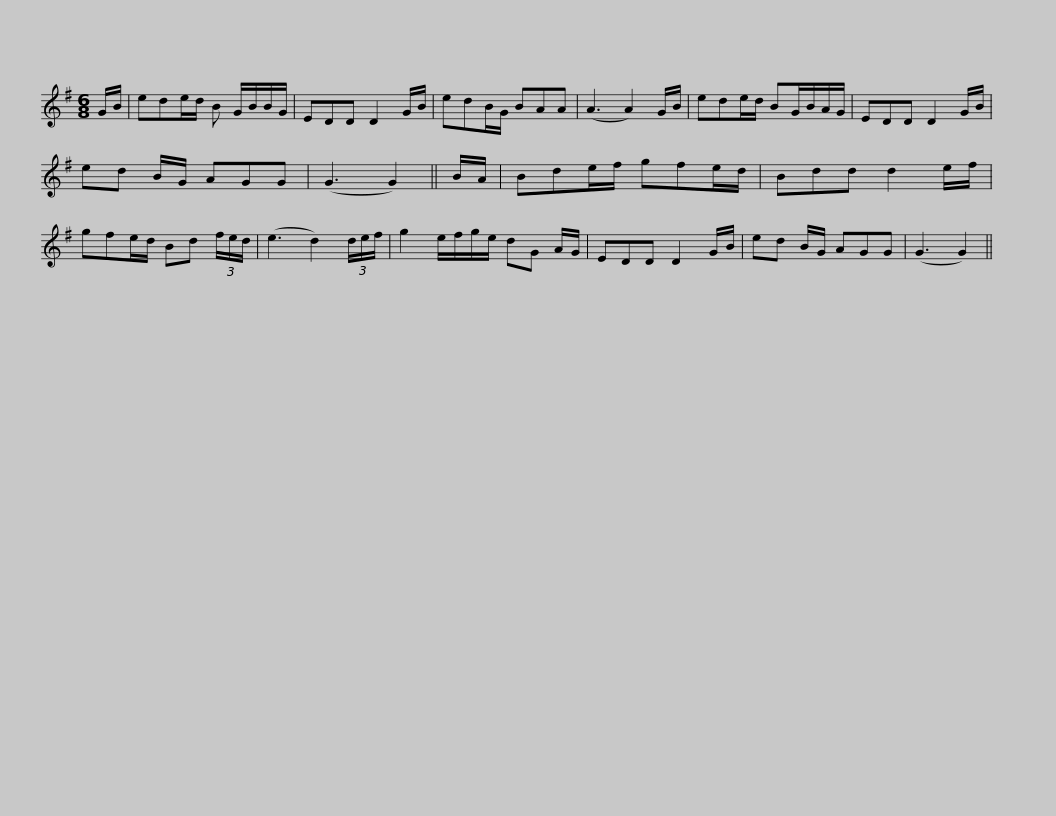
X:1
L:1/8
M:6/8
I:linebreak $
K:Emin
V:1 treble
V:1
 G/B/ | ede/d/ B G/B/B/G/ | EDD D2 G/B/ | edB/G/ BAA | (A3 A2) G/B/ | %5
 ede/d/ BG/B/A/G/ | EDD D2 G/B/ |$ ed B/G/ AGG | (G3 G2) || B/A/ | %10
 Bde/f/ gfe/d/ | Bdd d2 e/f/ | gfe/d/ Bd (3f/e/d/ | (e3 d2) (3d/e/f/ |$ g2 e/f/g/e/ dG A/G/ | %15
 EDD D2 G/B/ | ed B/G/ AGG | (G3 G2) || %18
